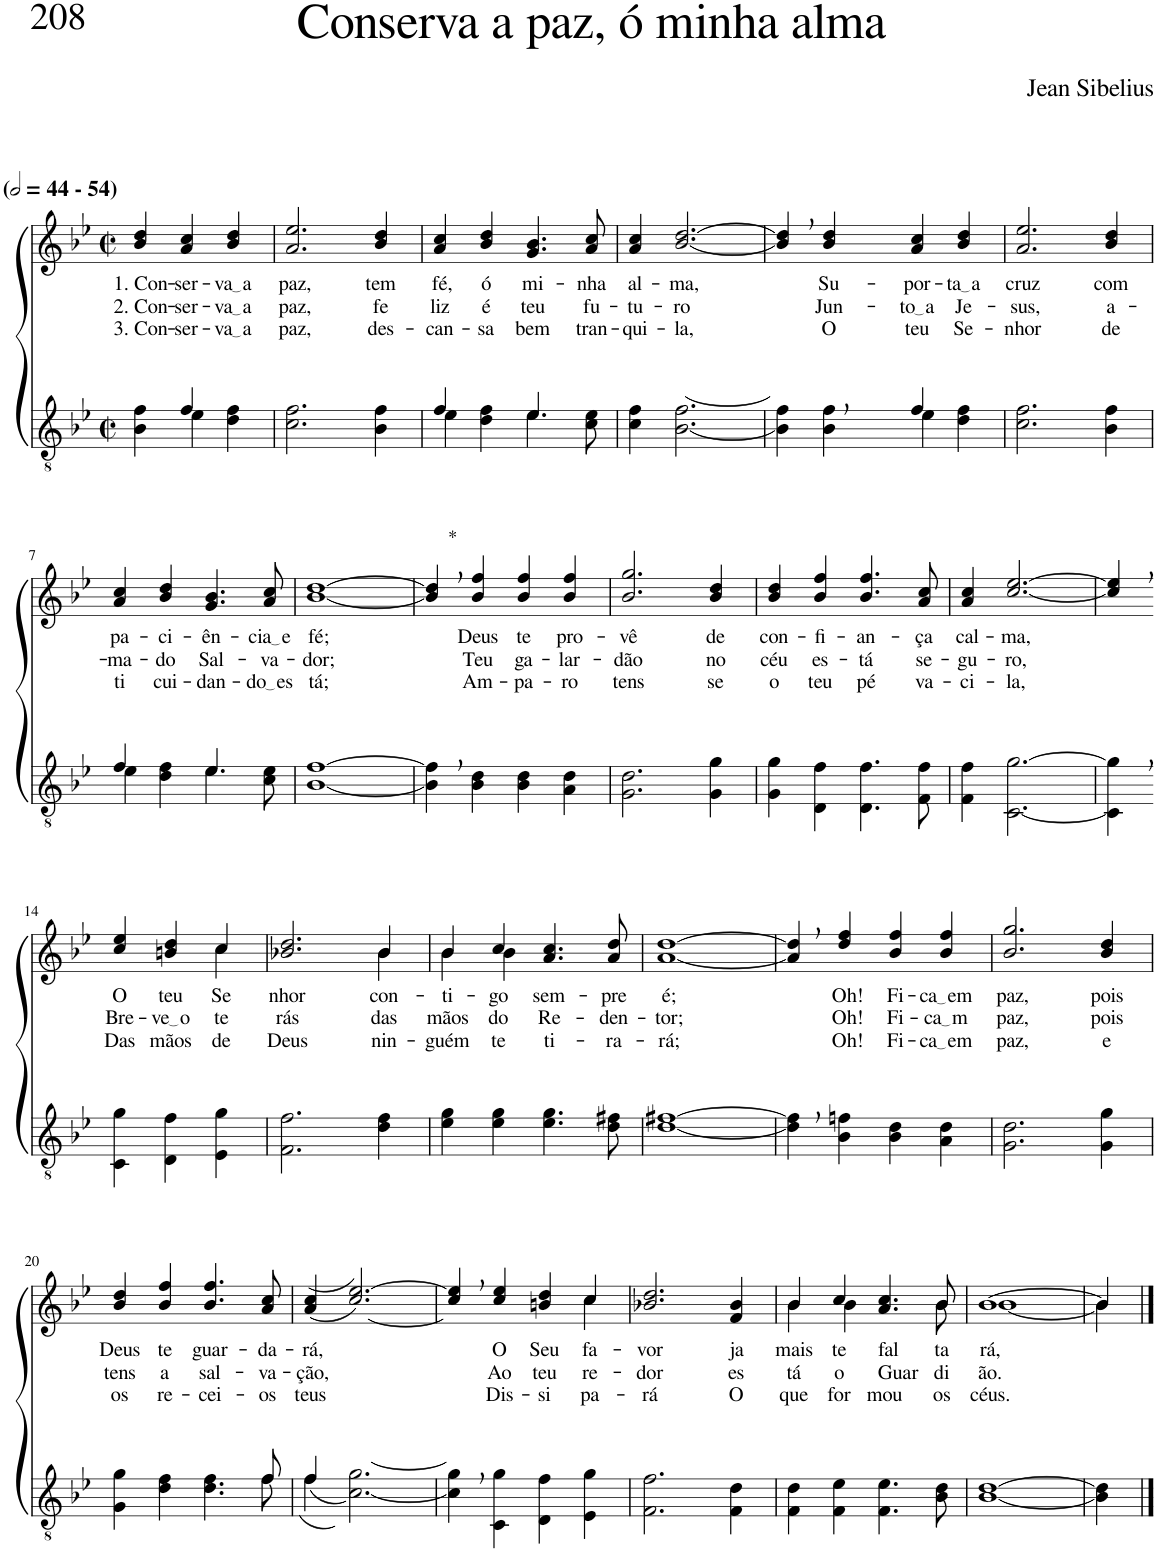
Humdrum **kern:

**kern	**kern	**text	**text	**text
*part2	*part1	*part1	*part1	*part1
*staff2	*staff1	*staff1	*staff1	*staff1
*I"Parte III e IV	*I"Parte I e II	*	*	*
*clefGv2	*clefG2	*	*	*
*Trd3c5	*Trd3c5	*	*	*
*k[b-e-]	*k[b-e-]	*	*	*
*M2/2	*M2/2	*	*	*
*met(c|)	*met(c|)	*	*	*
*MM88	*MM88	*	*	*
=1	=1	=1	=1	=1
*^	*	*	*	*
!	!	!LO:TX:a:B:t=(	!	!	!
!	!	!LO:TX:a:B:t=- 54)	!	!	!
!	!	!	!LO:LY:b	!LO:LY:b	!LO:LY:b
4ryy	4B-\ 4f\	4b-/ 4dd/	1. Con-	2. Con-	3. Con-
!	!	!	!LO:LY:b	!LO:LY:b	!LO:LY:b
4f/	4e-\	4a/ 4cc/	-ser-	-ser-	-ser-
!	!	!	!LO:LY:b	!LO:LY:b	!LO:LY:b
4ryy	4d\ 4f\	4b-/ 4dd/	va a	va a	va a
=2	=2	=2	=2	=2	=2
!	!	!	!LO:LY:b	!LO:LY:b	!LO:LY:b
*v	*v	*	*	*	*
2.c\ 2.f\	2.a/ 2.ee-/	paz,	paz,	paz,
!	!	!LO:LY:b	!LO:LY:b	!LO:LY:b
4B-\ 4f\	4b-/ 4dd/	tem	fe	des-
=3	=3	=3	=3	=3
*^	*	*	*	*
!	!	!	!LO:LY:b	!LO:LY:b	!LO:LY:b
4f/	4e-\	4a/ 4cc/	fé,	liz	-can-
!	!	!	!LO:LY:b	!LO:LY:b	!LO:LY:b
4ryy	4d\ 4f\	4b-/ 4dd/	ó	é	-sa
!	!	!	!LO:LY:b	!LO:LY:b	!LO:LY:b
4.e-/	4.e-\	4.g/ 4.b-/	mi-	teu	bem
!	!	!	!LO:LY:b	!LO:LY:b	!LO:LY:b
8ryy	8c\ 8e-\	8a/ 8cc/	-nha	fu-	tran-
=4	=4	=4	=4	=4	=4
!	!	!	!LO:LY:b	!LO:LY:b	!LO:LY:b
*v	*v	*	*	*	*
4c\ 4f\	4a/ 4cc/	al-	-tu-	-qui-
!	!	!LO:LY:b	!LO:LY:b	!LO:LY:b
[2.B-\ [2.f\	[2.b-/ [2.dd/	-ma,	-ro	-la,
=5	=5	=5	=5	=5
*^	*	*	*	*
2ryy	4B-\] 4f\]	4b-/], 4dd/],	.	.	.
!	!	!	!LO:LY:b	!LO:LY:b	!LO:LY:b
.	4B-\ 4f\	4b-/ 4dd/	Su-	Jun-	O
!	!	!	!LO:LY:b	!LO:LY:b	!LO:LY:b
4f/	4e-\	4a/ 4cc/	-por-	to a	teu
!	!	!	!LO:LY:b	!LO:LY:b	!LO:LY:b
4ryy	4d\ 4f\	4b-/ 4dd/	ta a	Je-	Se-
=6	=6	=6	=6	=6	=6
!	!	!	!LO:LY:b	!LO:LY:b	!LO:LY:b
*v	*v	*	*	*	*
2.c\ 2.f\	2.a/ 2.ee-/	cruz	-sus,	-nhor
!	!	!LO:LY:b	!LO:LY:b	!LO:LY:b
4B-\ 4f\	4b-/ 4dd/	com	a-	de
!!LO:LB:g=z
=7	=7	=7	=7	=7
*^	*	*	*	*
!	!	!	!LO:LY:b	!LO:LY:b	!LO:LY:b
4f/	4e-\	4a/ 4cc/	pa-	-ma-	ti
!	!	!	!LO:LY:b	!LO:LY:b	!LO:LY:b
4ryy	4d\ 4f\	4b-/ 4dd/	-ci-	-do	cui-
!	!	!	!LO:LY:b	!LO:LY:b	!LO:LY:b
4.e-/	4.e-\	4.g/ 4.b-/	-ên-	Sal-	-dan-
!	!	!	!LO:LY:b	!LO:LY:b	!LO:LY:b
8ryy	8c\ 8e-\	8a/ 8cc/	cia e	-va-	do es
=8	=8	=8	=8	=8	=8
!	!	!	!LO:LY:b	!LO:LY:b	!LO:LY:b
*v	*v	*	*	*	*
[1B- [1f	[1b- [1dd	fé;	-dor;	tá;
=9	=9	=9	=9	=9
!	!LO:TX:a:t=*	!	!	!
4B-\], 4f\],	4b-/], 4dd/],	.	.	.
!	!	!LO:LY:b	!LO:LY:b	!LO:LY:b
4B-\ 4d\	4b-/ 4ff/	Deus	Teu	Am-
!	!	!LO:LY:b	!LO:LY:b	!LO:LY:b
4B-\ 4d\	4b-/ 4ff/	te	ga-	-pa-
!	!	!LO:LY:b	!LO:LY:b	!LO:LY:b
4A\ 4d\	4b-/ 4ff/	pro-	-lar-	-ro
=10	=10	=10	=10	=10
!	!	!LO:LY:b	!LO:LY:b	!LO:LY:b
2.G\ 2.d\	2.b-/ 2.gg/	-vê	-dão	tens
!	!	!LO:LY:b	!LO:LY:b	!LO:LY:b
4G\ 4g\	4b-/ 4dd/	de	no	se
=11	=11	=11	=11	=11
!	!	!LO:LY:b	!LO:LY:b	!LO:LY:b
4G\ 4g\	4b-/ 4dd/	con-	céu	o
!	!	!LO:LY:b	!LO:LY:b	!LO:LY:b
4D\ 4f\	4b-/ 4ff/	-fi-	es-	teu
!	!	!LO:LY:b	!LO:LY:b	!LO:LY:b
4.D\ 4.f\	4.b-/ 4.ff/	-an-	-tá	pé
!	!	!LO:LY:b	!LO:LY:b	!LO:LY:b
8F\ 8f\	8a/ 8cc/	-ça	se-	va-
=12	=12	=12	=12	=12
!	!	!LO:LY:b	!LO:LY:b	!LO:LY:b
4F\ 4f\	4a/ 4cc/	cal-	-gu-	-ci-
!	!	!LO:LY:b	!LO:LY:b	!LO:LY:b
[2.C\ [2.g\	[2.cc/ [2.ee-/	-ma,	-ro,	-la,
=13	=13	=13	=13	=13
4C\], 4g\],	4cc/], 4ee-/],	.	.	.
!!LO:LB:g=z
=14-	=14-	=14-	=14-	=14-
!	!	!LO:LY:b	!LO:LY:b	!LO:LY:b
*	*^	*	*	*
4C\ 4g\	4cc/ 4ee-/	2ryy	O	Bre-	Das
!	!	!	!LO:LY:b	!LO:LY:b	!LO:LY:b
4D\ 4f\	4bn/ 4dd/	.	teu	ve o	mãos
!	!	!	!LO:LY:b	!LO:LY:b	!LO:LY:b
4E-\ 4g\	4cc/	4cc\	Se-	te-	de
=15	=15	=15	=15	=15	=15
!	!	!	!LO:LY:b	!LO:LY:b	!LO:LY:b
2.F\ 2.f\	2.b-X/ 2.dd/	2.ryy	-nhor	-rás	Deus
!	!	!	!LO:LY:b	!LO:LY:b	!LO:LY:b
4d\ 4f\	4b-/	4b-\	con-	das	nin-
=16	=16	=16	=16	=16	=16
!	!	!	!LO:LY:b	!LO:LY:b	!LO:LY:b
4e-\ 4g\	4b-/	4b-\	-ti-	mãos	-guém
!	!	!	!LO:LY:b	!LO:LY:b	!LO:LY:b
4e-\ 4g\	4cc/	4b-\	-go	do	te
!	!	!	!LO:LY:b	!LO:LY:b	!LO:LY:b
4.e-\ 4.g\	4.a/ 4.cc/	2ryy	sem-	Re-	ti-
!	!	!	!LO:LY:b	!LO:LY:b	!LO:LY:b
8d\ 8f#X\	8a/ 8dd/	.	-pre	-den-	-ra-
*	*v	*v	*	*	*
=17	=17	=17	=17	=17
!	!	!LO:LY:b	!LO:LY:b	!LO:LY:b
[1d [1f#X	[1a [1dd	é;	-tor;	-rá;
=18	=18	=18	=18	=18
4d\], 4f#\],	4a/], 4dd/],	.	.	.
!	!	!LO:LY:b	!LO:LY:b	!LO:LY:b
4B-\ 4fn\	4dd/ 4ff/	Oh!	Oh!	Oh!
!	!	!LO:LY:b	!LO:LY:b	!LO:LY:b
4B-\ 4d\	4b-/ 4ff/	Fi-	Fi-	Fi-
!	!	!LO:LY:b	!LO:LY:b	!LO:LY:b
4A\ 4d\	4b-/ 4ff/	ca em	ca m	ca em
=19	=19	=19	=19	=19
!	!	!LO:LY:b	!LO:LY:b	!LO:LY:b
2.G\ 2.d\	2.b-/ 2.gg/	paz,	paz,	paz,
!	!	!LO:LY:b	!LO:LY:b	!LO:LY:b
4G\ 4g\	4b-/ 4dd/	pois	pois	e
!!LO:LB:g=z
=20	=20	=20	=20	=20
*^	*	*	*	*
!	!	!	!LO:LY:b	!LO:LY:b	!LO:LY:b
2..ryy	4G\ 4g\	4b-/ 4dd/	Deus	tens	os
!	!	!	!LO:LY:b	!LO:LY:b	!LO:LY:b
.	4d\ 4f\	4b-/ 4ff/	te	a	re-
!	!	!	!LO:LY:b	!LO:LY:b	!LO:LY:b
.	4.d\ 4.f\	4.b-/ 4.ff/	guar-	sal-	-cei-
!	!	!	!LO:LY:b	!LO:LY:b	!LO:LY:b
8f/	8f\	8a/ 8cc/	-da-	-va-	-os
=21	=21	=21	=21	=21	=21
!	!	!	!LO:LY:b	!LO:LY:b	!LO:LY:b
((4f/	4f\	((4a/ 4cc/	-rá,	-ção,	teus
2.ryy	[2.c\ [2.g\))	[2.cc/ [2.ee-/))	.	.	.
*v	*v	*	*	*	*
=22	=22	=22	=22	=22
*	*^	*	*	*
4c\], 4g\],	4cc/], 4ee-/],	2.ryy	.	.	.
!	!	!	!LO:LY:b	!LO:LY:b	!LO:LY:b
4C\ 4g\	4cc/ 4ee-/	.	O	Ao	Dis-
!	!	!	!LO:LY:b	!LO:LY:b	!LO:LY:b
4D\ 4f\	4bn/ 4dd/	.	Seu	teu	-si-
!	!	!	!LO:LY:b	!LO:LY:b	!LO:LY:b
4E-\ 4g\	4cc/	4cc\	fa-	re-	-pa-
=23	=23	=23	=23	=23	=23
!	!	!	!LO:LY:b	!LO:LY:b	!LO:LY:b
*	*v	*v	*	*	*
2.F\ 2.f\	2.b-X/ 2.dd/	-vor	-dor	-rá
!	!	!LO:LY:b	!LO:LY:b	!LO:LY:b
4F\ 4d\	4f/ 4b-/	ja-	es-	O
=24	=24	=24	=24	=24
*	*^	*	*	*
!	!	!	!LO:LY:b	!LO:LY:b	!LO:LY:b
4F\ 4d\	4b-/	4b-\	-mais	-tá	que
!	!	!	!LO:LY:b	!LO:LY:b	!LO:LY:b
4F\ 4e-\	4cc/	4b-\	te	o	for-
!	!	!	!LO:LY:b	!LO:LY:b	!LO:LY:b
4.F\ 4.e-\	4.a/ 4.cc/	4.ryy	fal-	Guar-	-mou
!	!	!	!LO:LY:b	!LO:LY:b	!LO:LY:b
8B-\ 8d\	8b-/	8b-\	-ta-	-di-	os
=25	=25	=25	=25	=25	=25
!	!	!	!LO:LY:b	!LO:LY:b	!LO:LY:b
[1B- [1d	[1b-	[1b-	-rá,	-ão.	céus.
=26	=26	=26	=26	=26	=26
4B-\] 4d\]	4b-/]	4b-\]	.	.	.
*	*v	*v	*	*	*
==	==	==	==	==
*-	*-	*-	*-	*-
